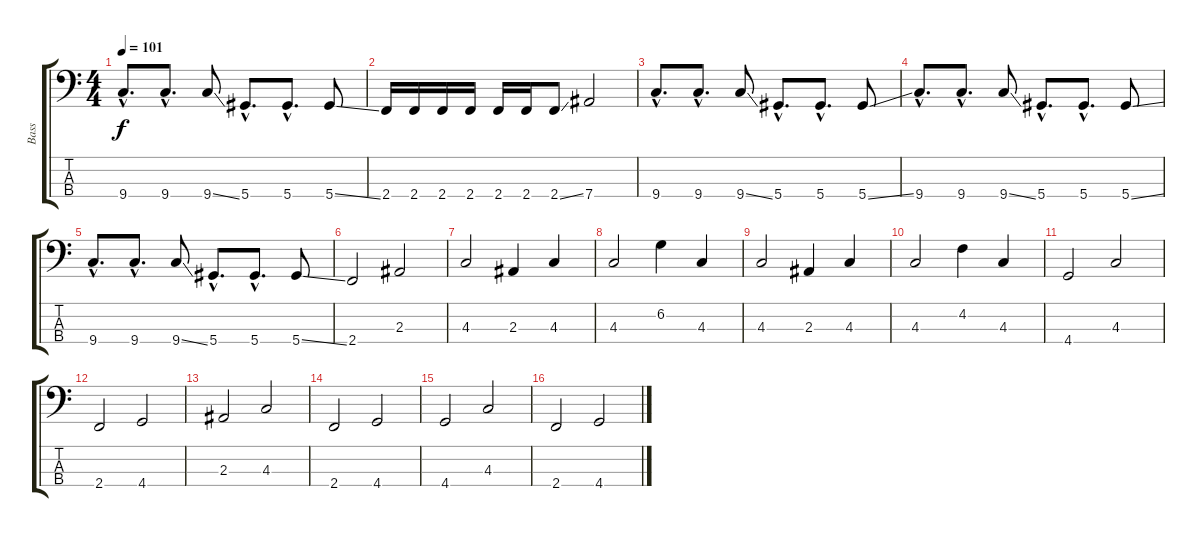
\track ("Bass" "Bass") {instrument fretlessbass}
\staff {score tabs}
\tuning (Gb2 Db2 Ab1 Eb1) {hide}
\ts (4 4)
\tempo 101
\clef f4
\ks c
9.4{hac}.8{d dy f} 9.4{hac}.8{d} 9.4{ss}.8 5.4{hac}.8{d} 5.4{hac}.8{d} 5.4{ss}.8 |
2.4.16 2.4.16 2.4.16 2.4.16 2.4.16 2.4.16 2.4{ss}.8 7.4.2 |
9.4{hac}.8{d} 9.4{hac}.8{d} 9.4{ss}.8 5.4{hac}.8{d} 5.4{hac}.8{d} 5.4{ss}.8 |
9.4{hac}.8{d} 9.4{hac}.8{d} 9.4{ss}.8 5.4{hac}.8{d} 5.4{hac}.8{d} 5.4{ss}.8 |
9.4{hac}.8{d} 9.4{hac}.8{d} 9.4{ss}.8 5.4{hac}.8{d} 5.4{hac}.8{d} 5.4{ss}.8 |
2.4.2 2.3.2 |
4.3.2 2.3.4 4.3.4 |
4.3.2 6.2.4 4.3.4 |
4.3.2 2.3.4 4.3.4 |
4.3.2 4.2.4 4.3.4 |
4.4.2 4.3.2 |
2.4.2 4.4.2 |
2.3.2 4.3.2 |
2.4.2 4.4.2 |
4.4.2 4.3.2 |
2.4.2 4.4.2
